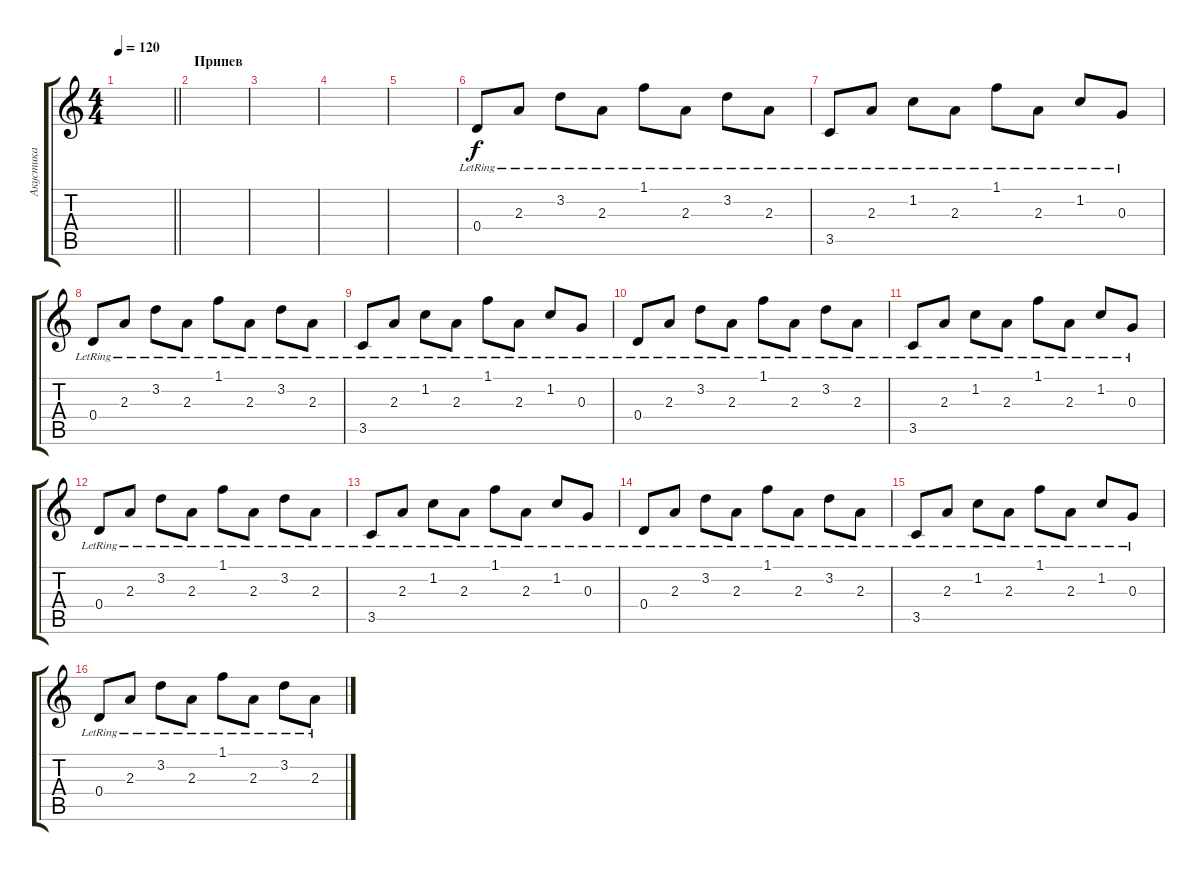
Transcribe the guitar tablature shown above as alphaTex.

\track ("Акустика" "Акустика") {instrument acousticguitarsteel}
\staff {score tabs}
\tuning (E4 B3 G3 D3 A2 E2) {hide}
\ts (4 4)
\tempo 120
\clef g2
\barLineRight lightlight
\ks c
|
\section ("" "Припев")
|
|
|
|
0.4{lr}.8{volume 7} 2.3{lr}.8 3.2{lr}.8 2.3{lr}.8 1.1{lr}.8 2.3{lr}.8 3.2{lr}.8 2.3{lr}.8 |
3.5{lr}.8 2.3{lr}.8 1.2{lr}.8 2.3{lr}.8 1.1{lr}.8 2.3{lr}.8 1.2{lr}.8 0.3{lr}.8 |
0.4{lr}.8 2.3{lr}.8 3.2{lr}.8 2.3{lr}.8 1.1{lr}.8 2.3{lr}.8 3.2{lr}.8 2.3{lr}.8 |
3.5{lr}.8 2.3{lr}.8 1.2{lr}.8 2.3{lr}.8 1.1{lr}.8 2.3{lr}.8 1.2{lr}.8 0.3{lr}.8 |
0.4{lr}.8 2.3{lr}.8 3.2{lr}.8 2.3{lr}.8 1.1{lr}.8 2.3{lr}.8 3.2{lr}.8 2.3{lr}.8 |
3.5{lr}.8 2.3{lr}.8 1.2{lr}.8 2.3{lr}.8 1.1{lr}.8 2.3{lr}.8 1.2{lr}.8 0.3{lr}.8 |
0.4{lr}.8 2.3{lr}.8 3.2{lr}.8 2.3{lr}.8 1.1{lr}.8 2.3{lr}.8 3.2{lr}.8 2.3{lr}.8 |
3.5{lr}.8 2.3{lr}.8 1.2{lr}.8 2.3{lr}.8 1.1{lr}.8 2.3{lr}.8 1.2{lr}.8 0.3{lr}.8 |
0.4{lr}.8 2.3{lr}.8 3.2{lr}.8 2.3{lr}.8 1.1{lr}.8 2.3{lr}.8 3.2{lr}.8 2.3{lr}.8 |
3.5{lr}.8 2.3{lr}.8 1.2{lr}.8 2.3{lr}.8 1.1{lr}.8 2.3{lr}.8 1.2{lr}.8 0.3{lr}.8 |
0.4{lr}.8 2.3{lr}.8 3.2{lr}.8 2.3{lr}.8 1.1{lr}.8 2.3{lr}.8 3.2{lr}.8 2.3{lr}.8
